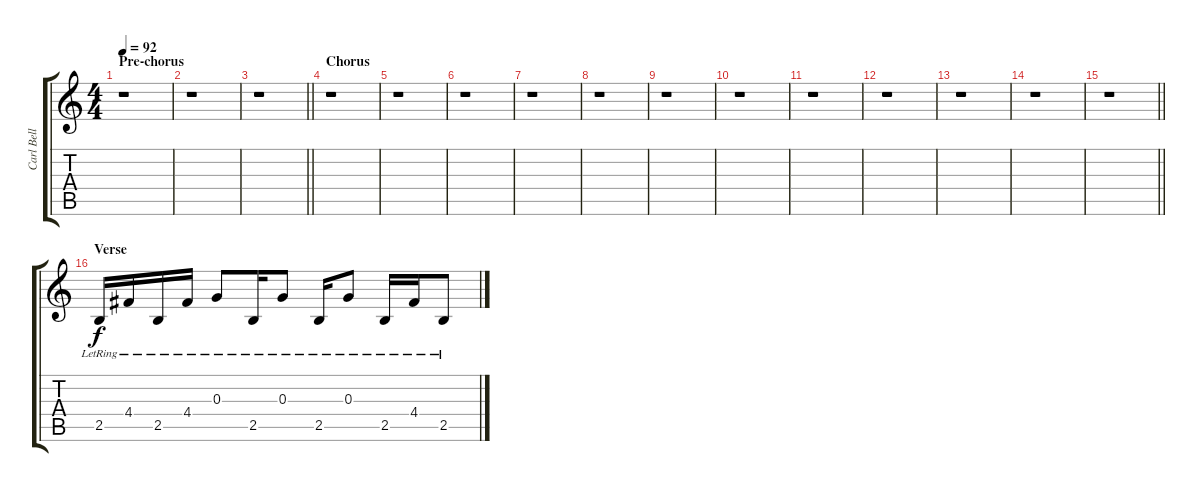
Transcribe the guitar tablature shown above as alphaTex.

\track ("Carl Bell (Rhythm Guitar)" "Carl Bell ") {instrument electricguitarclean}
\staff {score tabs}
\tuning (E4 B3 G3 D3 A2 E2) {hide}
\ts (4 4)
\section ("" "Pre-chorus")
\tempo 92
\clef g2
\ks c
r.1{dy f} |
r.1 |
\barLineRight lightlight
r.1 |
\section ("" "Chorus")
r.1 |
r.1 |
r.1 |
r.1 |
r.1 |
r.1 |
r.1 |
r.1 |
r.1 |
r.1 |
r.1 |
\barLineRight lightlight
r.1 |
\section ("" "Verse")
2.5{lr}.16{instrument acousticguitarsteel} 4.4{lr}.16 2.5{lr}.16 4.4{lr}.16 0.3{lr}.8 2.5{lr}.16 0.3{lr}.8 2.5{lr}.16 0.3{lr}.8 2.5{lr}.16 4.4{lr}.16 2.5{lr}.8
